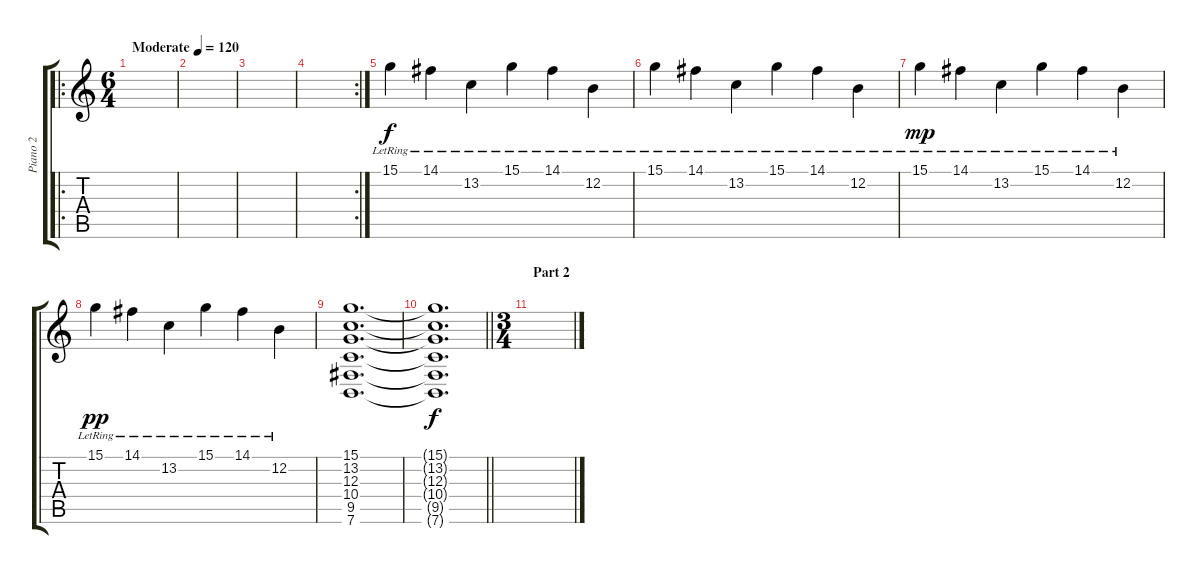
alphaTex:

\track ("Piano 2" "Piano 2") {instrument acousticgrandpiano}
\staff {score tabs}
\tuning (E4 B3 G3 D3 A2 E2) {hide}
\ro
\ts (6 4)
\tempo (120 "Moderate")
\clef g2
\ks c
|
|
|
\rc 2
|
15.1{lr}.4 14.1{lr}.4 13.2{lr}.4 15.1{lr}.4 14.1{lr}.4 12.2{lr}.4 |
15.1{lr}.4{dy f} 14.1{lr}.4 13.2{lr}.4 15.1{lr}.4 14.1{lr}.4 12.2{lr}.4 |
15.1{lr}.4{dy mp} 14.1{lr}.4 13.2{lr}.4 15.1{lr}.4 14.1{lr}.4 12.2{lr}.4 |
15.1{lr}.4{dy pp} 14.1{lr}.4 13.2{lr}.4 15.1{lr}.4 14.1{lr}.4 12.2{lr}.4 |
(15.1 13.2 12.3 10.4 9.5 7.6).1{d} |
\barLineRight lightlight
(15.1{t} 13.2{t} 12.3{t} 10.4{t} 9.5{t} 7.6{t}).1{d dy f} |
\ts (3 4)
\section ("" "Part 2")
